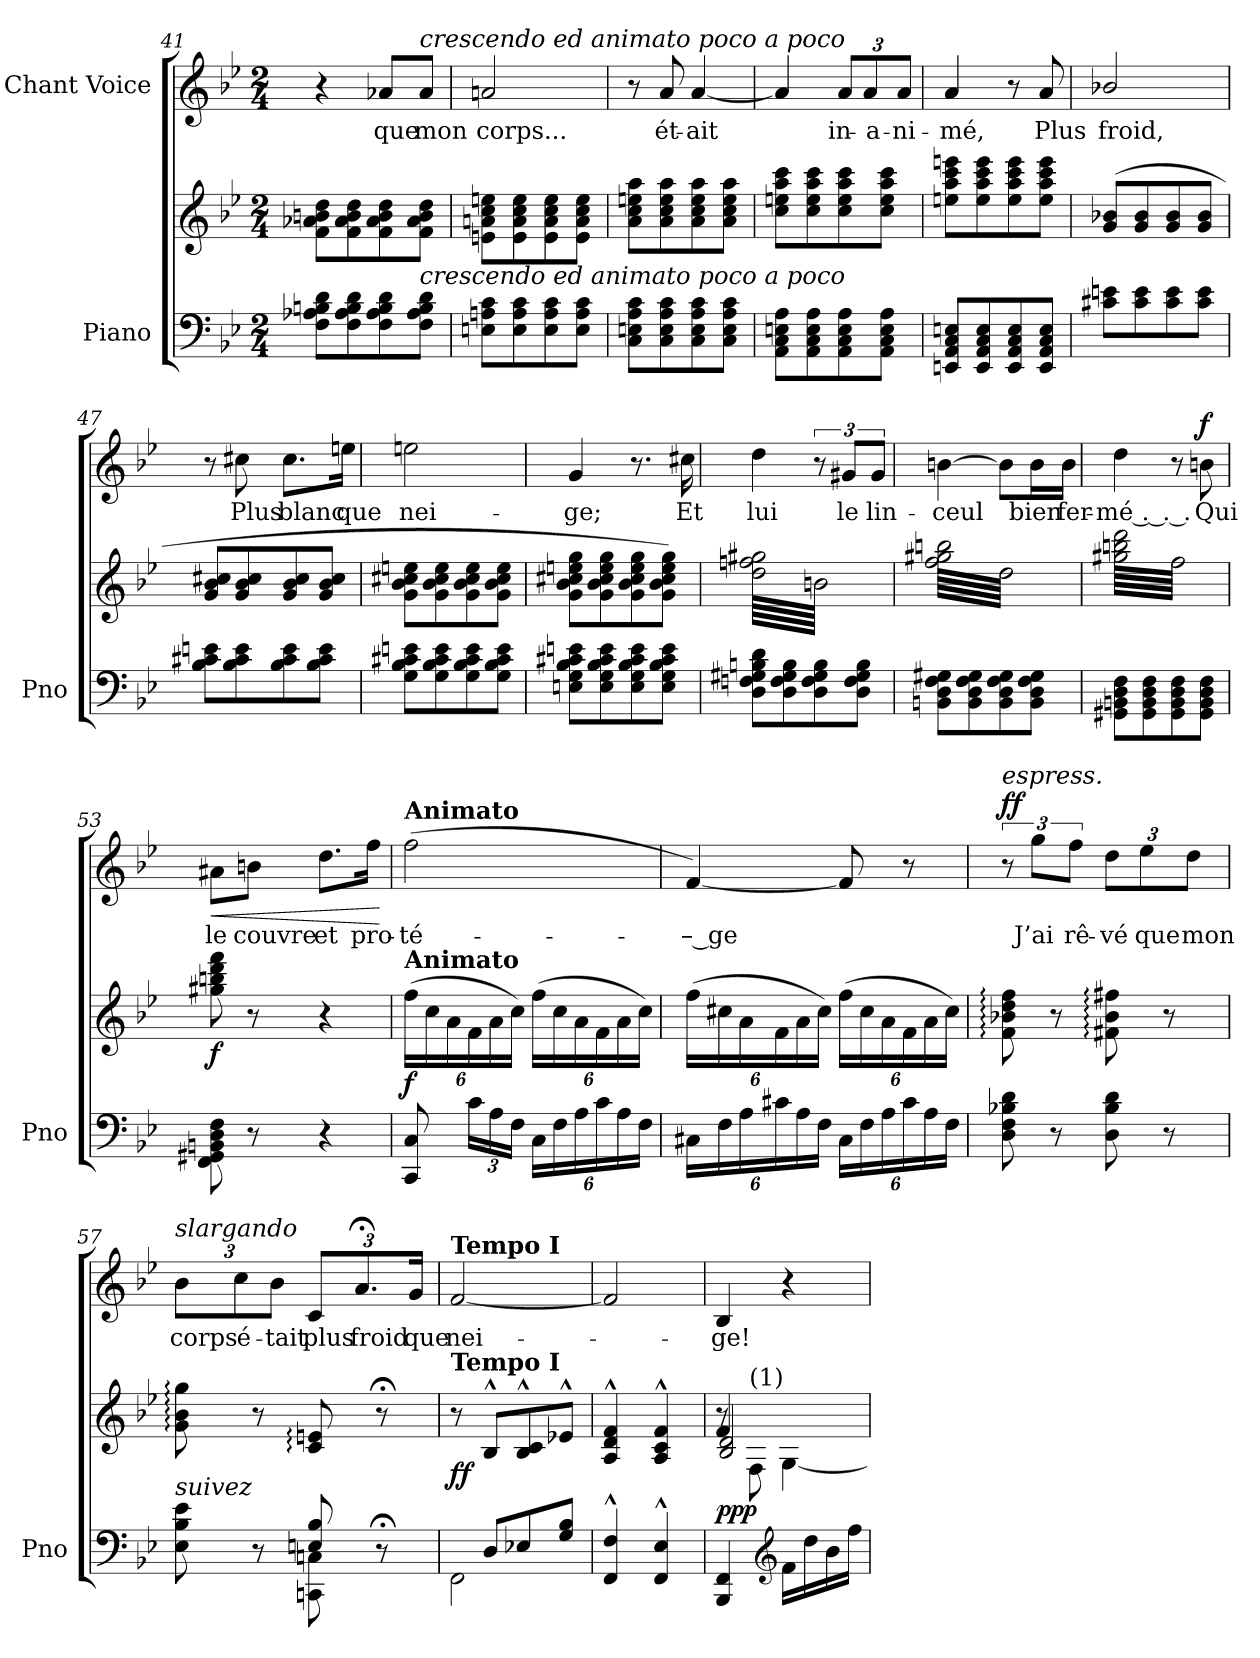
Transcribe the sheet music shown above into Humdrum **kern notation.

**kern	**kern	**dynam	**kern	**text	**dynam
*part2	*part2	*part2	*part1	*part1	*part1
*staff3	*staff2	*staff2/3	*staff1	*staff1	*staff1
*I"Piano	*	*	*I"Chant Voice	*	*
*I'Pno	*	*	*	*	*
*clefF4	*clefG2	*	*clefG2	*	*
*k[b-e-]	*k[b-e-]	*	*k[b-e-]	*	*
*M2/4	*M2/4	*	*M2/4	*	*
*MM70	*MM70	*	*MM70	*	*
=41	=41	=41	=41	=41	=41
8F\ 8A-X\ 8Bn\ 8d\L	8f\ 8a-X\ 8bn\ 8dd\L	.	4r	.	.
8F\ 8A-\ 8B\ 8d\	8f\ 8a-\ 8b\ 8dd\	.	.	.	.
!	!	!	!	!LO:LY:b	!
8F\ 8A-\ 8B\ 8d\	8f\ 8a-\ 8b\ 8dd\	.	8a-X/L	que	.
!	!	!	!LO:TX:a:i:t=crescendo ed animato poco a poco	!	!
!	!LO:TX:b:i:t=crescendo ed animato poco a poco	!	!	!	!
!	!	!	!	!LO:LY:b	!
8F\ 8A-\ 8B\ 8d\J	8f\ 8a-\ 8b\ 8dd\J	.	8a-/J	mon	.
=42	=42	=42	=42	=42	=42
!	!	!	!	!LO:LY:b	!
8En\ 8An\ 8c\L	8en\ 8an\ 8cc\ 8een\L	.	2an/	corps...	.
8E\ 8A\ 8c\	8e\ 8a\ 8cc\ 8ee\	.	.	.	.
8E\ 8A\ 8c\	8e\ 8a\ 8cc\ 8ee\	.	.	.	.
8E\ 8A\ 8c\J	8e\ 8a\ 8cc\ 8ee\J	.	.	.	.
=43	=43	=43	=43	=43	=43
8C\ 8En\ 8A\ 8c\L	8a\ 8cc\ 8een\ 8aa\L	.	8r	.	.
!	!	!	!	!LO:LY:b	!
8C\ 8E\ 8A\ 8c\	8a\ 8cc\ 8ee\ 8aa\	.	8a/	ét-	.
!	!	!	!	!LO:LY:b	!
8C\ 8E\ 8A\ 8c\	8a\ 8cc\ 8ee\ 8aa\	.	[4a/	-ait	.
8C\ 8E\ 8A\ 8c\J	8a\ 8cc\ 8ee\ 8aa\J	.	.	.	.
!!LO:LB:g=z
=44	=44	=44	=44	=44	=44
*	*	*	*MM71	*	*
8AA\ 8C\ 8En\ 8A\L	8cc\ 8een\ 8aa\ 8ccc\L	.	4a/]	.	.
8AA\ 8C\ 8E\ 8A\	8cc\ 8ee\ 8aa\ 8ccc\	.	.	.	.
!	!	!	!	!LO:LY:b	!
8AA\ 8C\ 8E\ 8A\	8cc\ 8ee\ 8aa\ 8ccc\	.	12a/L	in-	.
!	!	!	!	!LO:LY:b	!
.	.	.	12a/	-a-	.
8AA\ 8C\ 8E\ 8A\J	8cc\ 8ee\ 8aa\ 8ccc\J	.	.	.	.
!	!	!	!	!LO:LY:b	!
.	.	.	12a/J	-ni-	.
=45	=45	=45	=45	=45	=45
*	*	*	*MM72	*	*
!	!	!	!	!LO:LY:b	!
8EEn/ 8AA/ 8C/ 8En/L	8een\ 8aa\ 8ccc\ 8eeen\L	.	4a/	-mé,	.
8EE/ 8AA/ 8C/ 8E/	8ee\ 8aa\ 8ccc\ 8eee\	.	.	.	.
8EE/ 8AA/ 8C/ 8E/	8ee\ 8aa\ 8ccc\ 8eee\	.	8r	.	.
!	!	!	!	!LO:LY:b	!
8EE/ 8AA/ 8C/ 8E/J	8ee\ 8aa\ 8ccc\ 8eee\J	.	8a/	Plus	.
=46	=46	=46	=46	=46	=46
*	*	*	*MM73	*	*
!	!	!	!	!LO:LY:b	!
8c#X\ 8en\L	(>8g/ 8b-X/L	.	2b-X/	froid,	.
8c#\ 8e\	8g/ 8b-/	.	.	.	.
8c#\ 8e\	8g/ 8b-/	.	.	.	.
8c#\ 8e\J	8g/ 8b-/J	.	.	.	.
=47	=47	=47	=47	=47	=47
*	*	*	*MM74	*	*
8B-\ 8c#X\ 8en\L	8g/ 8b-/ 8cc#X/L	.	8r	.	.
!	!	!	!	!LO:LY:b	!
8B-\ 8c#\ 8e\	8g/ 8b-/ 8cc#/	.	8cc#X\	Plus	.
!	!	!	!	!LO:LY:b	!
8B-\ 8c#\ 8e\	8g/ 8b-/ 8cc#/	.	8.cc#\L	blanc	.
8B-\ 8c#\ 8e\J	8g/ 8b-/ 8cc#/J	.	.	.	.
!	!	!	!	!LO:LY:b	!
.	.	.	16een\Jk	que	.
=48	=48	=48	=48	=48	=48
*	*	*	*MM75	*	*
!	!	!	!	!LO:LY:b	!
8G\ 8B-\ 8c#X\ 8en\L	8g\ 8b-\ 8cc#X\ 8een\L	.	2een\	nei-	.
8G\ 8B-\ 8c#\ 8e\	8g\ 8b-\ 8cc#\ 8ee\	.	.	.	.
8G\ 8B-\ 8c#\ 8e\	8g\ 8b-\ 8cc#\ 8ee\	.	.	.	.
8G\ 8B-\ 8c#\ 8e\J	8g\ 8b-\ 8cc#\ 8ee\J	.	.	.	.
=49	=49	=49	=49	=49	=49
*	*	*	*MM76	*	*
!	!	!	!	!LO:LY:b	!
8En\ 8G\ 8B-\ 8c#X\ 8en\L	8g\ 8b-\ 8cc#X\ 8een\ 8gg\L	.	4g/	-ge;	.
8E\ 8G\ 8B-\ 8c#\ 8e\	8g\ 8b-\ 8cc#\ 8ee\ 8gg\	.	.	.	.
8E\ 8G\ 8B-\ 8c#\ 8e\	8g\ 8b-\ 8cc#\ 8ee\ 8gg\	.	8.r	.	.
8E\ 8G\ 8B-\ 8c#\ 8e\J	8g\ 8b-\ 8cc#\ 8ee\ 8gg\J)	.	.	.	.
!	!	!	!	!LO:LY:b	!
.	.	.	16cc#X\	Et	.
!!LO:LB:g=z
=50	=50	=50	=50	=50	=50
*	*	*	*MM77	*	*
!	!	!	!	!LO:LY:b	!
*	*tremolo	*	*	*	*
8D\ 8Fn\ 8G#X\ 8Bn\ 8d\L	64dd\ 64ffn\ 64gg#X\LLLL	.	4dd\	lui	.
.	64bn\	.	.	.	.
.	64dd\ 64ffn\ 64gg#X\	.	.	.	.
.	64bn\	.	.	.	.
.	64dd\ 64ffn\ 64gg#X\	.	.	.	.
.	64bn\	.	.	.	.
.	64dd\ 64ffn\ 64gg#X\	.	.	.	.
.	64bn\	.	.	.	.
8D\ 8F\ 8G#\ 8B\	64dd\ 64ffn\ 64gg#X\	.	.	.	.
.	64bn\	.	.	.	.
.	64dd\ 64ffn\ 64gg#X\	.	.	.	.
.	64bn\	.	.	.	.
.	64dd\ 64ffn\ 64gg#X\	.	.	.	.
.	64bn\	.	.	.	.
.	64dd\ 64ffn\ 64gg#X\	.	.	.	.
.	64bn\	.	.	.	.
8D\ 8F\ 8G#\ 8B\	64dd\ 64ffn\ 64gg#X\	.	12r	.	.
.	64bn\	.	.	.	.
.	64dd\ 64ffn\ 64gg#X\	.	.	.	.
.	64bn\	.	.	.	.
.	64dd\ 64ffn\ 64gg#X\	.	.	.	.
.	64bn\	.	.	.	.
!	!	!	!	!LO:LY:b	!
.	.	.	12g#X/L	le	.
.	64dd\ 64ffn\ 64gg#X\	.	.	.	.
.	64bn\	.	.	.	.
8D\ 8F\ 8G#\ 8B\J	64dd\ 64ffn\ 64gg#X\	.	.	.	.
.	64bn\	.	.	.	.
.	64dd\ 64ffn\ 64gg#X\	.	.	.	.
!	!	!	!	!LO:LY:b	!
.	.	.	12g#/J	lin-	.
.	64bn\	.	.	.	.
.	64dd\ 64ffn\ 64gg#X\	.	.	.	.
.	64bn\	.	.	.	.
.	64dd\ 64ffn\ 64gg#X\	.	.	.	.
.	64bn\JJJJ	.	.	.	.
=51	=51	=51	=51	=51	=51
*	*	*	*MM78	*	*
!	!	!	!	!LO:LY:b	!
8BBn\ 8D\ 8F\ 8G#X\L	64ff\ 64gg#X\ 64bbn\LLLL	.	[4bn\	-ceul	.
.	64dd\	.	.	.	.
.	64ff\ 64gg#X\ 64bbn\	.	.	.	.
.	64dd\	.	.	.	.
.	64ff\ 64gg#X\ 64bbn\	.	.	.	.
.	64dd\	.	.	.	.
.	64ff\ 64gg#X\ 64bbn\	.	.	.	.
.	64dd\	.	.	.	.
8BB\ 8D\ 8F\ 8G#\	64ff\ 64gg#X\ 64bbn\	.	.	.	.
.	64dd\	.	.	.	.
.	64ff\ 64gg#X\ 64bbn\	.	.	.	.
.	64dd\	.	.	.	.
.	64ff\ 64gg#X\ 64bbn\	.	.	.	.
.	64dd\	.	.	.	.
.	64ff\ 64gg#X\ 64bbn\	.	.	.	.
.	64dd\	.	.	.	.
8BB\ 8D\ 8F\ 8G#\	64ff\ 64gg#X\ 64bbn\	.	8b\L]	.	.
.	64dd\	.	.	.	.
.	64ff\ 64gg#X\ 64bbn\	.	.	.	.
.	64dd\	.	.	.	.
.	64ff\ 64gg#X\ 64bbn\	.	.	.	.
.	64dd\	.	.	.	.
.	64ff\ 64gg#X\ 64bbn\	.	.	.	.
.	64dd\	.	.	.	.
!	!	!	!	!LO:LY:b	!
8BB\ 8D\ 8F\ 8G#\J	64ff\ 64gg#X\ 64bbn\	.	16b\L	bien	.
.	64dd\	.	.	.	.
.	64ff\ 64gg#X\ 64bbn\	.	.	.	.
.	64dd\	.	.	.	.
!	!	!	!	!LO:LY:b	!
.	64ff\ 64gg#X\ 64bbn\	.	16b\JJ	fer-	.
.	64dd\	.	.	.	.
.	64ff\ 64gg#X\ 64bbn\	.	.	.	.
.	64dd\JJJJ	.	.	.	.
=52	=52	=52	=52	=52	=52
!	!	!	!	!LO:LY:b	!
8GG#X\ 8BBn\ 8D\ 8F\L	64gg#X\ 64bbn\ 64ddd\LLLL	.	4dd\	-mé . . .	.
.	64ff\	.	.	.	.
.	64gg#X\ 64bbn\ 64ddd\	.	.	.	.
.	64ff\	.	.	.	.
.	64gg#X\ 64bbn\ 64ddd\	.	.	.	.
.	64ff\	.	.	.	.
.	64gg#X\ 64bbn\ 64ddd\	.	.	.	.
.	64ff\	.	.	.	.
8GG#\ 8BB\ 8D\ 8F\	64gg#X\ 64bbn\ 64ddd\	.	.	.	.
.	64ff\	.	.	.	.
.	64gg#X\ 64bbn\ 64ddd\	.	.	.	.
.	64ff\	.	.	.	.
.	64gg#X\ 64bbn\ 64ddd\	.	.	.	.
.	64ff\	.	.	.	.
.	64gg#X\ 64bbn\ 64ddd\	.	.	.	.
.	64ff\	.	.	.	.
8GG#\ 8BB\ 8D\ 8F\	64gg#X\ 64bbn\ 64ddd\	.	8r	.	.
.	64ff\	.	.	.	.
.	64gg#X\ 64bbn\ 64ddd\	.	.	.	.
.	64ff\	.	.	.	.
.	64gg#X\ 64bbn\ 64ddd\	.	.	.	.
.	64ff\	.	.	.	.
.	64gg#X\ 64bbn\ 64ddd\	.	.	.	.
.	64ff\	.	.	.	.
!	!	!	!	!LO:LY:b	!LO:DY:a
8GG#\ 8BB\ 8D\ 8F\J	64gg#X\ 64bbn\ 64ddd\	.	8bn\	Qui	f
.	64ff\	.	.	.	.
.	64gg#X\ 64bbn\ 64ddd\	.	.	.	.
.	64ff\	.	.	.	.
.	64gg#X\ 64bbn\ 64ddd\	.	.	.	.
.	64ff\	.	.	.	.
.	64gg#X\ 64bbn\ 64ddd\	.	.	.	.
.	64ff\JJJJ	.	.	.	.
*	*Xtremolo	*	*	*	*
=53	=53	=53	=53	=53	=53
!	!	!LO:DY:b	!	!LO:LY:b	!LO:HP:b
8FF\ 8GG#X\ 8BBn\ 8D\ 8F\	8gg#X\ 8bbn\ 8ddd\ 8fff\	f	8a#X\L	le	<
.	.	.	.	.	.
.	.	.	.	.	.
.	.	.	.	.	.
.	.	.	.	.	.
.	.	.	.	.	.
.	.	.	.	.	.
.	.	.	.	.	.
!	!	!	!	!LO:LY:b	!
8r	8r	.	8bn\J	couvre	.
.	.	.	.	.	.
.	.	.	.	.	.
.	.	.	.	.	.
.	.	.	.	.	.
.	.	.	.	.	.
.	.	.	.	.	.
.	.	.	.	.	.
!	!	!	!	!LO:LY:b	!
4r	4r	.	8.dd\L	et	.
!	!	!	!	!LO:LY:b	!
.	.	.	16ff\Jk	pro-	.
.	.	.	.	.	[
=54	=54	=54	=54	=54	=54
*	*Xbrackettup	*	*	*	*
!	!	!	!LO:TX:a:B:t=Animato	!	!
!	!LO:TX:a:B:t=Animato	!	!	!	!
!	!	!LO:DY:b	!	!LO:LY:b	!
8CC/ 8C/	(>24ff\LL	f	(>2ff\	-té-	.
.	24cc\	.	.	.	.
.	24a\	.	.	.	.
*Xbrackettup	*	*	*	*	*
24c\LL	24f\	.	.	.	.
24A\	24a\	.	.	.	.
24F\JJ	24cc\JJ)	.	.	.	.
24C\LL	(>24ff\LL	.	.	.	.
24F\	24cc\	.	.	.	.
24A\	24a\	.	.	.	.
24c\	24f\	.	.	.	.
24A\	24a\	.	.	.	.
24F\JJ	24cc\JJ)	.	.	.	.
!!LO:LB:g=z
=55	=55	=55	=55	=55	=55
!	!	!	!	!LO:LY:b	!
24C#X\LL	(>24ff\LL	.	[4f/)	-– ge	.
24F\	24cc#X\	.	.	.	.
24A\	24a\	.	.	.	.
24c#X\	24f\	.	.	.	.
24A\	24a\	.	.	.	.
24F\JJ	24cc#\JJ)	.	.	.	.
24C#\LL	(>24ff\LL	.	8f/]	.	.
24F\	24cc#\	.	.	.	.
24A\	24a\	.	.	.	.
24c#\	24f\	.	8r	.	.
24A\	24a\	.	.	.	.
24F\JJ	24cc#\JJ)	.	.	.	.
=56	=56	=56	=56	=56	=56
!	!	!	!LO:TX:a:i:t=espress.	!	!
!	!	!	!	!	!LO:DY:a
8D\ 8F\ 8B-X\ 8d\	8f\: 8b-X\: 8dd\: 8ff\:	.	12r	.	ff
!	!	!	!	!LO:LY:b	!
.	.	.	12gg\L	J’ai	.
8r	8r	.	.	.	.
!	!	!	!	!LO:LY:b	!
.	.	.	12ff\J	rê-	.
!	!	!	!	!LO:LY:b	!
8D\ 8B-\ 8d\	8f#X\: 8b-\: 8ff#X\:	.	12dd\L	-vé	.
!	!	!	!	!LO:LY:b	!
.	.	.	12ee-\	que	.
8r	8r	.	.	.	.
!	!	!	!	!LO:LY:b	!
.	.	.	12dd\J	mon	.
=57	=57	=57	=57	=57	=57
*	*	*	*MM78	*	*
*^	*	*	*	*	*
!	!	!	!	!LO:TX:a:i:t=slargando	!	!
!LO:TX:a:i:t=suivez	!	!	!	!	!	!
!	!	!	!	!	!LO:LY:b	!
8E-\ 8B-\ 8e-\	4ryy	8g\: 8b-\: 8gg\:	.	12b-\L	corps	.
*	*	*	*	*MM75	*	*
!	!	!	!	!	!LO:LY:b	!
.	.	.	.	12cc\	é-	.
8r	.	8r	.	.	.	.
*	*	*	*	*MM72	*	*
!	!	!	!	!	!LO:LY:b	!
.	.	.	.	12b-\J	-tait	.
*	*	*	*	*MM69	*	*
!	!	!	!	!	!LO:LY:b	!
8En/ 8B-/	8CCn\ 8Cn\	8c/: 8en/:	.	12c/L	plus	.
*	*	*	*	*MM66	*	*
!	!	!	!	!	!LO:LY:b	!
.	.	.	.	12.a;</	froid	.
8r;<	8ryy	8r;<	.	.	.	.
!	!	!	!	!	!LO:LY:b	!
.	.	.	.	24g/Jk	que	.
=58	=58	=58	=58	=58	=58	=58
!	!	!	!	!LO:TX:a:B:t=Tempo I	!	!
!	!	!LO:TX:a:B:t=Tempo I	!	!	!	!
!	!	!	!LO:DY:b	!	!LO:LY:b	!
8ryy	2FF\	8r	ff	[2f/	nei-	.
8D/L	.	8B-^^/L	.	.	.	.
8E-X/	.	8B-/^^ 8c/^^	.	.	.	.
8G/ 8B-/J	.	8e-X^^/J	.	.	.	.
*v	*v	*	*	*	*	*
!!LO:PB:g=z
=59	=59	=59	=59	=59	=59
4FF/^^ 4F/^^	4A/^^ 4d/^^ 4f/^^	.	2f/]	.	.
4FF/^^ 4E-/^^	4A/^^ 4c/^^ 4f/^^	.	.	.	.
=60	=60	=60	=60	=60	=60
*	*^	*	*	*	*
*	*	*^	*	*	*	*
!	!	!	!	!LO:DY:b	!	!LO:LY:b	!
4BBB-/ 4FF/	4f/	8r	2B-/ 2d/	ppp	4B-/	-ge!	.
!	!	!LO:TX:a:t=(1)	!	!	!	!	!
.	.	8F\	.	.	.	.	.
*clefG2	*	*	*	*	*	*	*
16f\LL	4ryy	[4G\	.	.	4r	.	.
16dd\	.	.	.	.	.	.	.
16b-\	.	.	.	.	.	.	.
16ff\JJ	.	.	.	.	.	.	.
*	*v	*v	*v	*	*	*	*
=	=	=	=	=	=
*-	*-	*-	*-	*-	*-
